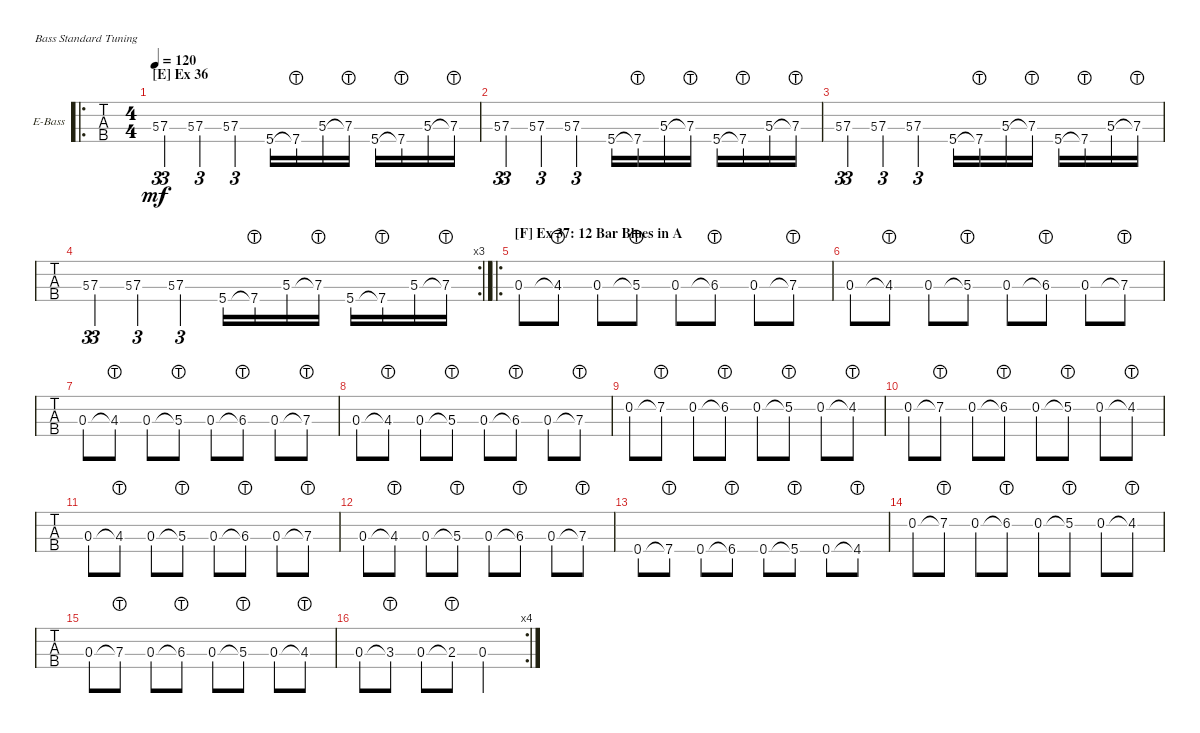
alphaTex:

\bracketExtendMode groupsimilarinstruments
\firstSystemTrackNameOrientation horizontal
\otherSystemsTrackNameOrientation horizontal
\track ("Electric Bass" "E-Bass") {instrument electricbassfinger}
\staff {tabs}
\tuning (G2 D2 A1 E1)
\ro
\ts (4 4)
\section ("E" "Ex 36")
\tempo 120
\clef f4
\ks c
5.3.8{tu (3 2) gr dy mf} 7.3.4{tu (3 2)} 5.3.8{tu (3 2) gr} 7.3.4{tu (3 2)} 5.3.8{tu (3 2) gr} 7.3.4{tu (3 2)} 5.4.16 7.4{lht}.16 5.3.16 7.3{lht}.16 5.4.16 7.4{lht}.16 5.3.16 7.3{lht}.16 |
5.3.8{tu (3 2) gr} 7.3.4{tu (3 2)} 5.3.8{tu (3 2) gr} 7.3.4{tu (3 2)} 5.3.8{tu (3 2) gr} 7.3.4{tu (3 2)} 5.4.16 7.4{lht}.16 5.3.16 7.3{lht}.16 5.4.16 7.4{lht}.16 5.3.16 7.3{lht}.16 |
5.3.8{tu (3 2) gr} 7.3.4{tu (3 2)} 5.3.8{tu (3 2) gr} 7.3.4{tu (3 2)} 5.3.8{tu (3 2) gr} 7.3.4{tu (3 2)} 5.4.16 7.4{lht}.16 5.3.16 7.3{lht}.16 5.4.16 7.4{lht}.16 5.3.16 7.3{lht}.16 |
\rc 3
5.3.8{tu (3 2) gr} 7.3.4{tu (3 2)} 5.3.8{tu (3 2) gr} 7.3.4{tu (3 2)} 5.3.8{tu (3 2) gr} 7.3.4{tu (3 2)} 5.4.16 7.4{lht}.16 5.3.16 7.3{lht}.16 5.4.16 7.4{lht}.16 5.3.16 7.3{lht}.16 |
\ro
\section ("F" "Ex 37: 12 Bar Blues in A")
0.3.8 4.3{lht}.8 0.3.8 5.3{lht}.8 0.3.8 6.3{lht}.8 0.3.8 7.3{lht}.8 |
0.3.8 4.3{lht}.8 0.3.8 5.3{lht}.8 0.3.8 6.3{lht}.8 0.3.8 7.3{lht}.8 |
0.3.8 4.3{lht}.8 0.3.8 5.3{lht}.8 0.3.8 6.3{lht}.8 0.3.8 7.3{lht}.8 |
0.3.8 4.3{lht}.8 0.3.8 5.3{lht}.8 0.3.8 6.3{lht}.8 0.3.8 7.3{lht}.8 |
0.2.8 7.2{lht}.8 0.2.8 6.2{lht}.8 0.2.8 5.2{lht}.8 0.2.8 4.2{lht}.8 |
0.2.8 7.2{lht}.8 0.2.8 6.2{lht}.8 0.2.8 5.2{lht}.8 0.2.8 4.2{lht}.8 |
0.3.8 4.3{lht}.8 0.3.8 5.3{lht}.8 0.3.8 6.3{lht}.8 0.3.8 7.3{lht}.8 |
0.3.8 4.3{lht}.8 0.3.8 5.3{lht}.8 0.3.8 6.3{lht}.8 0.3.8 7.3{lht}.8 |
0.4.8 7.4{lht}.8 0.4.8 6.4{lht}.8 0.4.8 5.4{lht}.8 0.4.8 4.4{lht}.8 |
0.2.8 7.2{lht}.8 0.2.8 6.2{lht}.8 0.2.8 5.2{lht}.8 0.2.8 4.2{lht}.8 |
0.3.8 7.3{lht}.8 0.3.8 6.3{lht}.8 0.3.8 5.3{lht}.8 0.3.8 4.3{lht}.8 |
\rc 4
0.3.8 3.3{lht}.8 0.3.8 2.3{lht}.8 0.3.2
